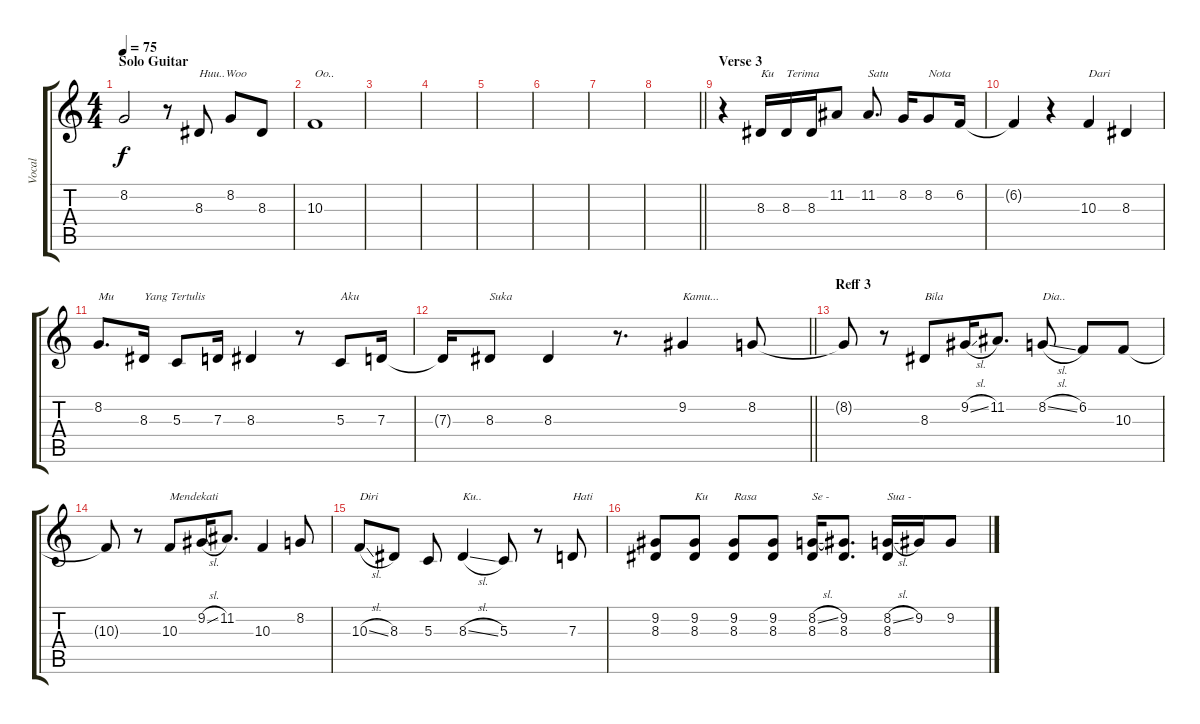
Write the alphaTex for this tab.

\track ("Vocal" "Vocal") {instrument lead1square}
\staff {score tabs}
\tuning (E4 B3 G3 D3 A2 E2) {hide}
\ts (4 4)
\section ("" "Solo Guitar")
\tempo 75
\clef g2
\ks c
8.2{t}.2{dy f} r.8 8.3.8{txt "Huu..Woo"} 8.2.8 8.3.8 |
10.3.1{txt "Oo.."} |
|
|
|
|
|
\barLineRight lightlight
|
\section ("" "Verse 3")
r.4 8.3.16{txt "Ku"} 8.3.16{txt "Terima"} 8.3.16 11.2.8 11.2.8{d txt "Satu"} 8.2.16 8.2.8{txt "Nota"} 6.2.16 |
6.2{t}.4 r.4 10.3.4{txt "Dari"} 8.3.4 |
8.2.8{d txt "Mu"} 8.3.16{txt "Yang Tertulis"} 5.3.8 7.3.16 8.3.4 r.8 5.3.8{txt "Aku"} 7.3.16 |
\barLineRight lightlight
7.3{t}.16 8.3.8{txt "Suka"} 8.3.4 r.8{d} 9.2.4{txt "Kamu..."} 8.2.8 |
\section ("" "Reff 3")
8.2{t}.8 r.8 8.3.8{txt "Bila"} 9.2{sl}.16 11.2.8{d} 8.2{sl}.8{txt "Dia.."} 6.2.8 10.3.8 |
10.3{t}.8 r.8 10.3.8{txt "Mendekati"} 9.2{sl}.16 11.2.8{d} 10.3.4 8.2.8 |
10.3{sl}.8{txt "Diri"} 8.3.8 5.3.8 8.3{sl}.4{txt "Ku.."} 5.3.8 r.8 7.3.8{txt "Hati"} |
(9.2 8.3).8 (9.2 8.3).8{txt "Ku"} (9.2 8.3).8{txt "Rasa"} (9.2 8.3).8 (8.2{sl} 8.3).16{txt "Se -"} (9.2 8.3).8{d} (8.2{sl} 8.3).16{txt "Sua -"} 9.2.16 9.2{sl}.8
